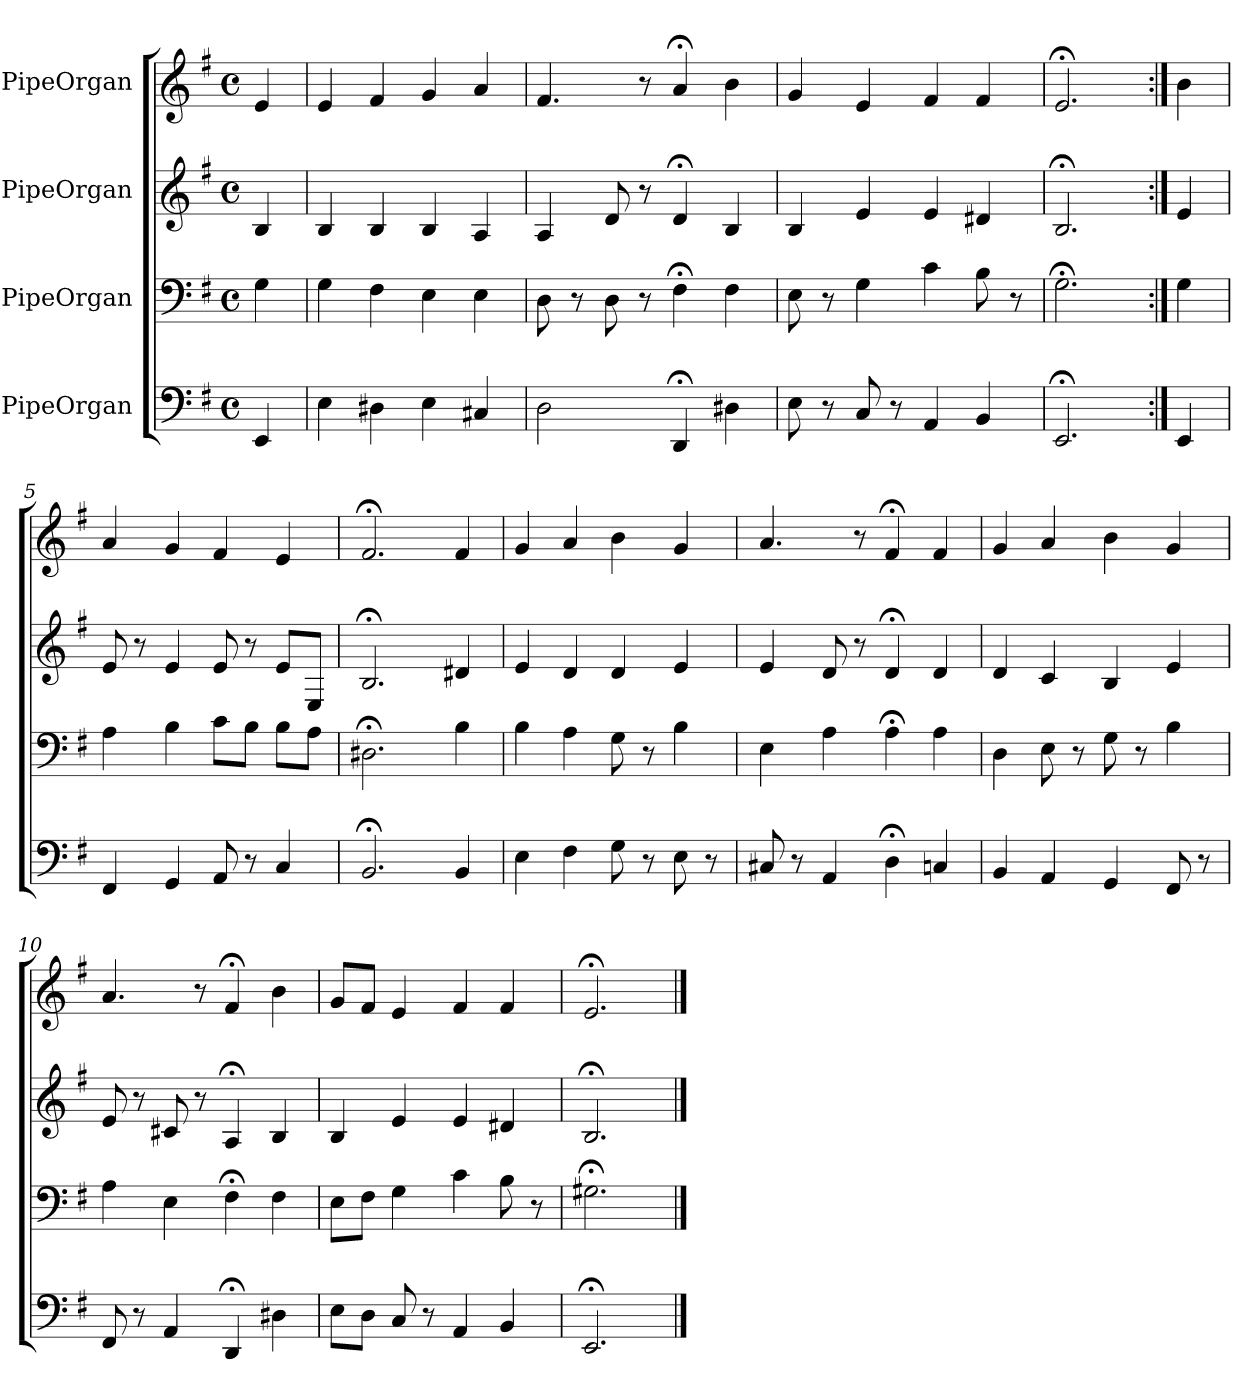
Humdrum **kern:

**kern	**kern	**kern	**kern
*part4	*part3	*part2	*part1
*staff4	*staff3	*staff2	*staff1
*I"PipeOrgan	*I"PipeOrgan	*I"PipeOrgan	*I"PipeOrgan
*clefF4	*clefF4	*clefG2	*clefG2
*k[f#]	*k[f#]	*k[f#]	*k[f#]
*e:	*e:	*e:	*e:
*M4/4	*M4/4	*M4/4	*M4/4
*met(c)	*met(c)	*met(c)	*met(c)
*MM60	*MM60	*MM60	*MM60
=	=	=	=
4EE	4G	4B	4e
=1	=1	=1	=1
4E	4G	4B	4e
4D#X	4F#	4B	4f#
4E	4E	4B	4g
4C#X	4E	4A	4a
=2	=2	=2	=2
2D	8D	4A	4.f#
.	8r	.	.
.	8D	8d	.
.	8r	8r	8r
4DD;<	4F#;<	4d;<	4a;<
4D#X	4F#	4B	4b
=3	=3	=3	=3
8E	8E	4B	4g
8r	8r	.	.
8C	4G	4e	4e
8r	.	.	.
4AA	4c	4e	4f#
4BB	8B	4d#X	4f#
.	8r	.	.
=4	=4	=4	=4
2.EE;<	2.G;<	2.B;<	2.e;<
=:|!	=:|!	=:|!	=:|!
4EE	4G	4e	4b
=5	=5	=5	=5
4FF#	4A	8e	4a
.	.	8r	.
4GG	4B	4e	4g
8AA	8c\L	8e	4f#
8r	8B\J	8r	.
4C	8B\L	8e/L	4e
.	8A\J	8E/J	.
=6	=6	=6	=6
2.BB;<	2.D#X;<	2.B;<	2.f#;<
4BB	4B	4d#X	4f#
=7	=7	=7	=7
4E	4B	4e	4g
4F#	4A	4d	4a
8G	8G	4d	4b
8r	8r	.	.
8E	4B	4e	4g
8r	.	.	.
=8	=8	=8	=8
8C#X	4E	4e	4.a
8r	.	.	.
4AA	4A	8d	.
.	.	8r	8r
4D;<	4A;<	4d;<	4f#;<
4Cn	4A	4d	4f#
=9	=9	=9	=9
4BB	4D	4d	4g
4AA	8E	4c	4a
.	8r	.	.
4GG	8G	4B	4b
.	8r	.	.
8FF#	4B	4e	4g
8r	.	.	.
=10	=10	=10	=10
8FF#	4A	8e	4.a
8r	.	8r	.
4AA	4E	8c#X	.
.	.	8r	8r
4DD;<	4F#;<	4A;<	4f#;<
4D#X	4F#	4B	4b
=11	=11	=11	=11
8E\L	8E\L	4B	8g/L
8D\J	8F#\J	.	8f#/J
8C	4G	4e	4e
8r	.	.	.
4AA	4c	4e	4f#
4BB	8B	4d#X	4f#
.	8r	.	.
=12	=12	=12	=12
2.EE;<	2.G#X;<	2.B;<	2.e;<
==	==	==	==
*-	*-	*-	*-
